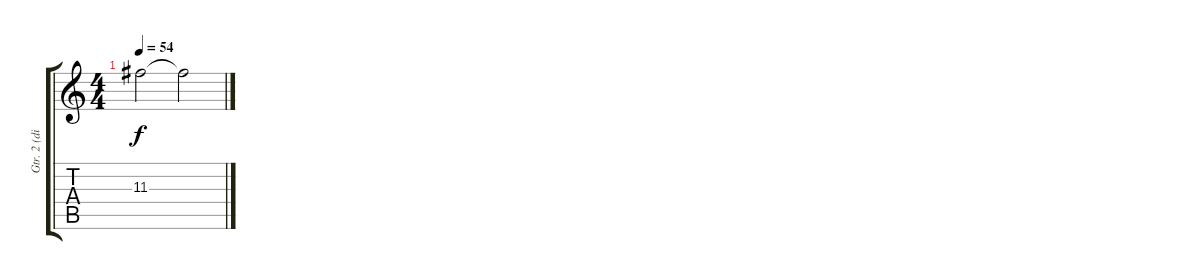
\track ("Gtr. 2 (distr.)" "Gtr. 2 (di") {instrument distortionguitar}
\staff {score tabs}
\tuning (E4 B3 G3 D3 A2 E2) {hide}
\ts (4 4)
\tempo 54
\clef g2
\ks c
11.3.2{dy f} 11.3{t}.2
